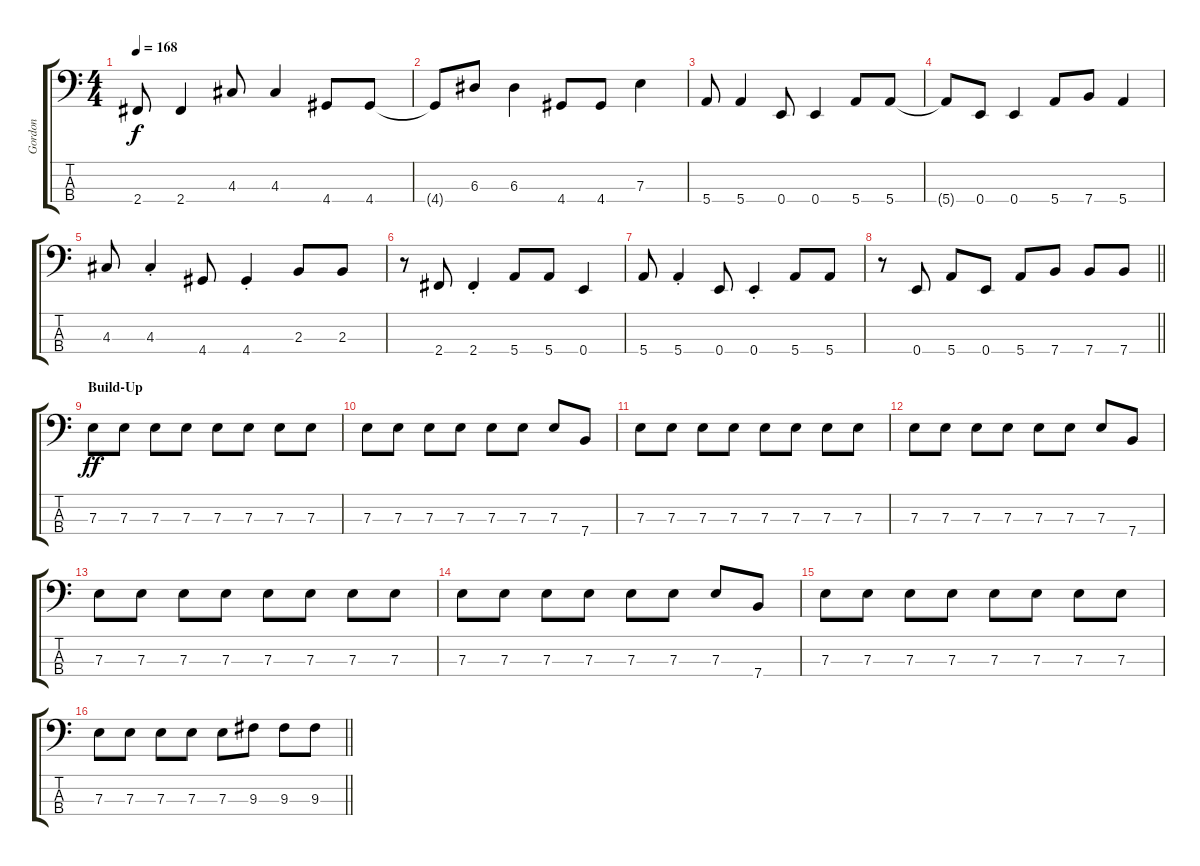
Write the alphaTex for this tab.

\track ("Gordon" "Gordon") {instrument electricbassfinger}
\staff {score tabs}
\tuning (G2 D2 A1 E1) {hide}
\ts (4 4)
\tempo 168
\clef f4
\ks c
2.4.8{dy f} 2.4.4 4.3.8 4.3.4 4.4.8 4.4.8 |
4.4{t}.8 6.3.8 6.3.4 4.4.8 4.4.8 7.3.4 |
5.4.8 5.4.4 0.4.8 0.4.4 5.4.8 5.4.8 |
5.4{t}.8 0.4.8 0.4.4 5.4.8 7.4.8 5.4.4 |
4.3.8 4.3{st}.4 4.4.8 4.4{st}.4 2.3.8 2.3.8 |
r.8 2.4.8 2.4{st}.4 5.4.8 5.4.8 0.4.4 |
5.4.8 5.4{st}.4 0.4.8 0.4{st}.4 5.4.8 5.4.8 |
\barLineRight lightlight
r.8 0.4.8 5.4.8 0.4.8 5.4.8 7.4.8 7.4.8 7.4.8 |
\section ("" "Build-Up")
7.3.8{dy ff} 7.3.8 7.3.8 7.3.8 7.3.8 7.3.8 7.3.8 7.3.8 |
7.3.8 7.3.8 7.3.8 7.3.8 7.3.8 7.3.8 7.3.8 7.4.8 |
7.3.8 7.3.8 7.3.8 7.3.8 7.3.8 7.3.8 7.3.8 7.3.8 |
7.3.8 7.3.8 7.3.8 7.3.8 7.3.8 7.3.8 7.3.8 7.4.8 |
7.3.8 7.3.8 7.3.8 7.3.8 7.3.8 7.3.8 7.3.8 7.3.8 |
7.3.8 7.3.8 7.3.8 7.3.8 7.3.8 7.3.8 7.3.8 7.4.8 |
7.3.8 7.3.8 7.3.8 7.3.8 7.3.8 7.3.8 7.3.8 7.3.8 |
\barLineRight lightlight
7.3.8 7.3.8 7.3.8 7.3.8 7.3.8 9.3.8 9.3.8 9.3.8
